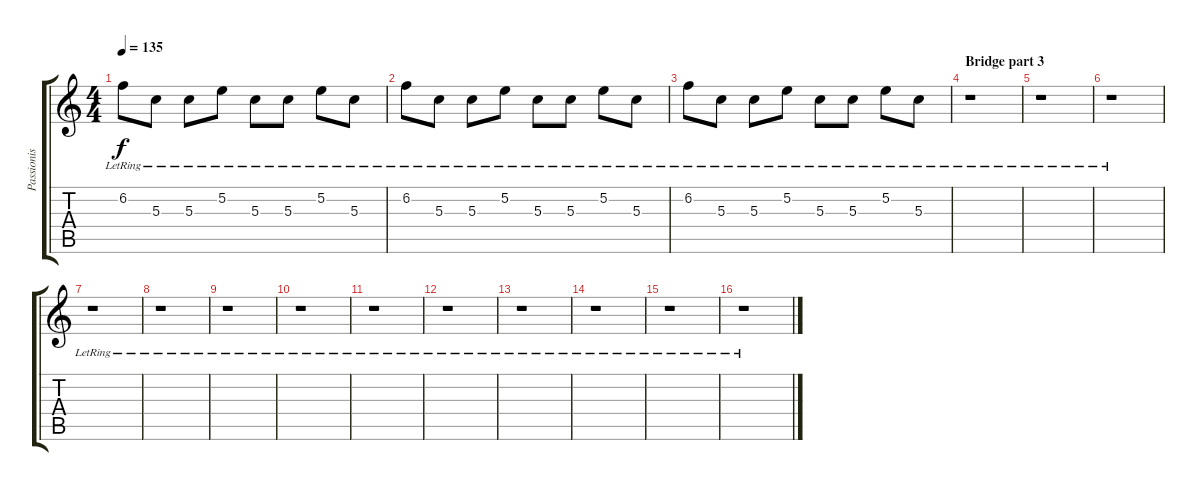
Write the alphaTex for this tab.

\track ("Passionis Piano" "Passionis ") {instrument brightacousticpiano}
\staff {score tabs}
\tuning (E5 B4 G4 D4 A3 D2) {hide}
\ts (4 4)
\tempo 135
\clef g2
\ks c
6.2{lr}.8{dy f} 5.3{lr}.8 5.3{lr}.8 5.2{lr}.8 5.3{lr}.8 5.3{lr}.8 5.2{lr}.8 5.3{lr}.8 |
6.2{lr}.8 5.3{lr}.8 5.3{lr}.8 5.2{lr}.8 5.3{lr}.8 5.3{lr}.8 5.2{lr}.8 5.3{lr}.8 |
6.2{lr}.8 5.3{lr}.8 5.3{lr}.8 5.2{lr}.8 5.3{lr}.8 5.3{lr}.8 5.2{lr}.8 5.3{lr}.8 |
\section ("" "Bridge part 3")
r.1 |
r.1 |
r.1 |
r.1 |
r.1 |
r.1 |
r.1 |
r.1 |
r.1 |
r.1 |
r.1 |
r.1 |
r.1
